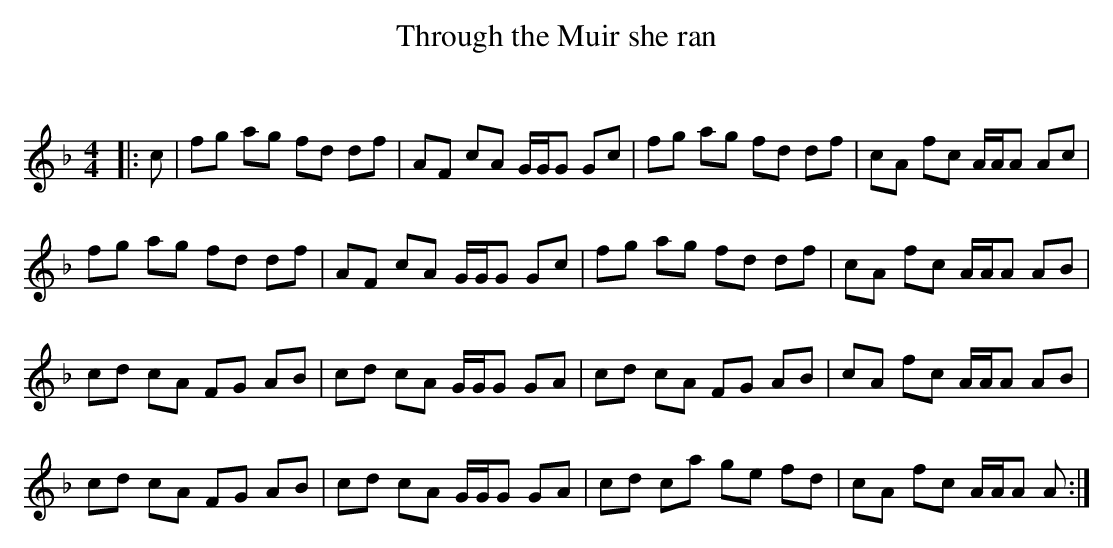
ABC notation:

X:1
T: Through the Muir she ran
C:
Q: 232
K:F
M:4/4
L:1/8
|:c|fg ag fd df|AF cA G1/2G1/2G Gc|fg ag fd df|cA fc A1/2A1/2A Ac|
fg ag fd df|AF cA G1/2G1/2G Gc|fg ag fd df|cA fc A1/2A1/2A AB|
cd cA FG AB|cd cA G1/2G1/2G GA|cd cA FG AB|cA fc A1/2A1/2A AB|
cd cA FG AB|cd cA G1/2G1/2G GA|cd ca ge fd|cA fc A1/2A1/2A A:|
